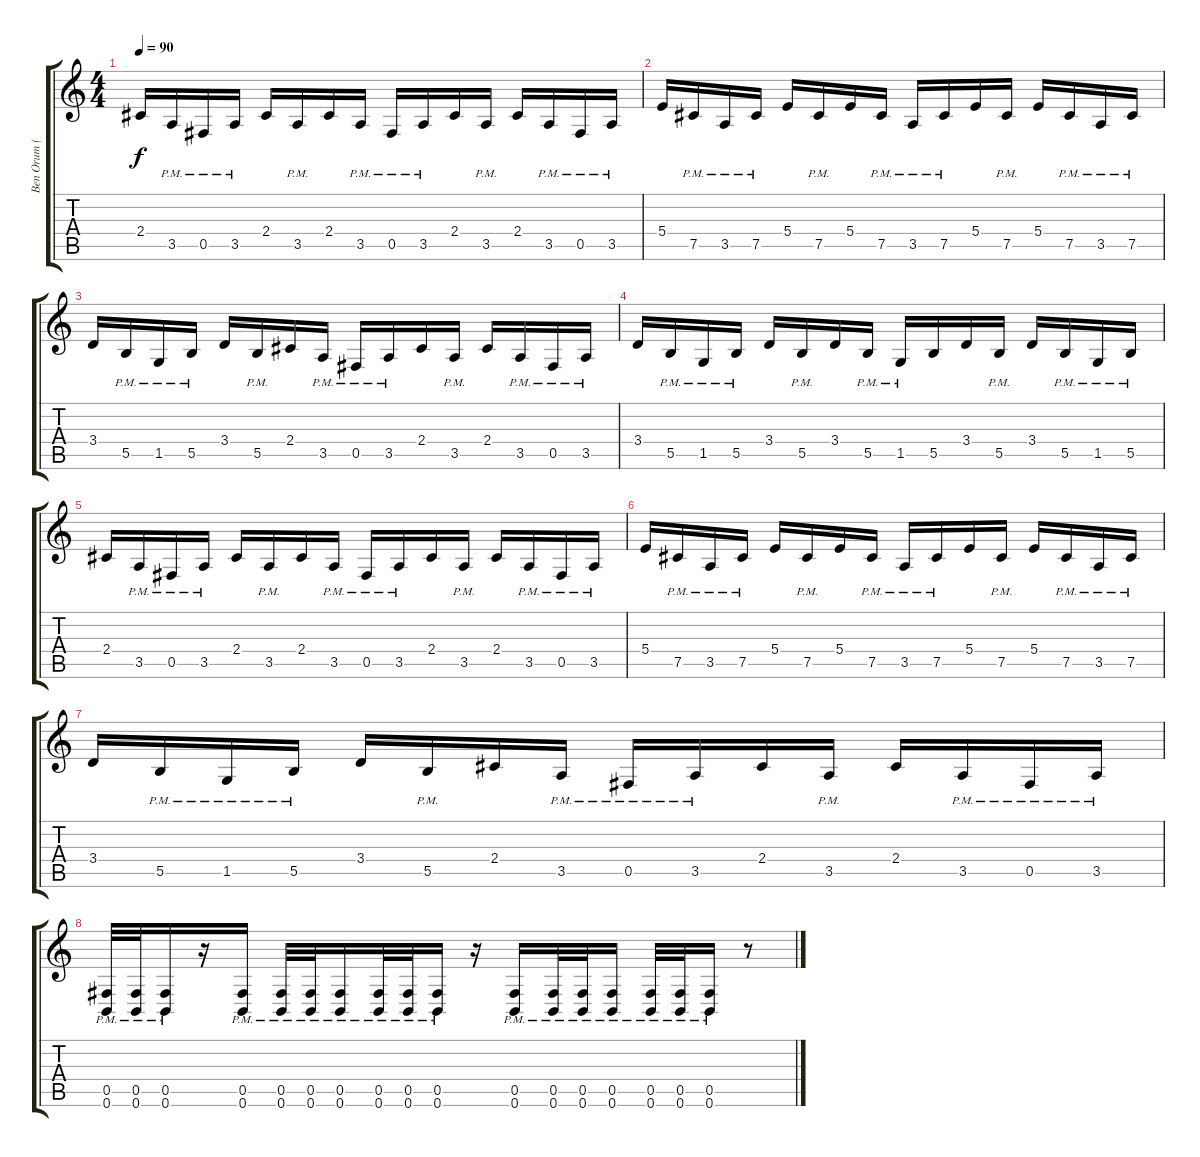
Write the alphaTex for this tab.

\track ("Ben Orum (Guitar)" "Ben Orum (") {instrument distortionguitar}
\staff {score tabs}
\tuning (Db4 Ab3 E3 B2 Gb2 B1) {hide}
\ts (4 4)
\tempo 90
\clef g2
\ks c
2.4.16{dy f} 3.5{pm}.16 0.5{pm}.16 3.5{pm}.16 2.4.16 3.5{pm}.16 2.4.16 3.5{pm}.16 0.5{pm}.16 3.5{pm}.16 2.4.16 3.5{pm}.16 2.4.16 3.5{pm}.16 0.5{pm}.16 3.5{pm}.16 |
5.4.16 7.5{pm}.16 3.5{pm}.16 7.5{pm}.16 5.4.16 7.5{pm}.16 5.4.16 7.5{pm}.16 3.5{pm}.16 7.5{pm}.16 5.4.16 7.5{pm}.16 5.4.16 7.5{pm}.16 3.5{pm}.16 7.5{pm}.16 |
3.4.16 5.5{pm}.16 1.5{pm}.16 5.5{pm}.16 3.4.16 5.5{pm}.16 2.4.16 3.5{pm}.16 0.5{pm}.16 3.5{pm}.16 2.4.16 3.5{pm}.16 2.4.16 3.5{pm}.16 0.5{pm}.16 3.5{pm}.16 |
3.4.16 5.5{pm}.16 1.5{pm}.16 5.5{pm}.16 3.4.16 5.5{pm}.16 3.4.16 5.5{pm}.16 1.5{pm}.16 5.5.16 3.4.16 5.5{pm}.16 3.4.16 5.5{pm}.16 1.5{pm}.16 5.5{pm}.16 |
2.4.16 3.5{pm}.16 0.5{pm}.16 3.5{pm}.16 2.4.16 3.5{pm}.16 2.4.16 3.5{pm}.16 0.5{pm}.16 3.5{pm}.16 2.4.16 3.5{pm}.16 2.4.16 3.5{pm}.16 0.5{pm}.16 3.5{pm}.16 |
5.4.16 7.5{pm}.16 3.5{pm}.16 7.5{pm}.16 5.4.16 7.5{pm}.16 5.4.16 7.5{pm}.16 3.5{pm}.16 7.5{pm}.16 5.4.16 7.5{pm}.16 5.4.16 7.5{pm}.16 3.5{pm}.16 7.5{pm}.16 |
3.4.16 5.5{pm}.16 1.5{pm}.16 5.5{pm}.16 3.4.16 5.5{pm}.16 2.4.16 3.5{pm}.16 0.5{pm}.16 3.5{pm}.16 2.4.16 3.5{pm}.16 2.4.16 3.5{pm}.16 0.5{pm}.16 3.5{pm}.16 |
(0.5{pm} 0.6{pm}).32 (0.5{pm} 0.6{pm}).32 (0.5{pm} 0.6{pm}).16 r.16 (0.5{pm} 0.6{pm}).16 (0.5{pm} 0.6{pm}).32 (0.5{pm} 0.6{pm}).32 (0.5{pm} 0.6{pm}).16 (0.5{pm} 0.6{pm}).32 (0.5{pm} 0.6{pm}).32 (0.5{pm} 0.6{pm}).16 r.16 (0.5{pm} 0.6{pm}).16 (0.5{pm} 0.6{pm}).32 (0.5{pm} 0.6{pm}).32 (0.5{pm} 0.6{pm}).16 (0.5{pm} 0.6{pm}).32 (0.5{pm} 0.6{pm}).32 (0.5{pm} 0.6{pm}).16 r.8
